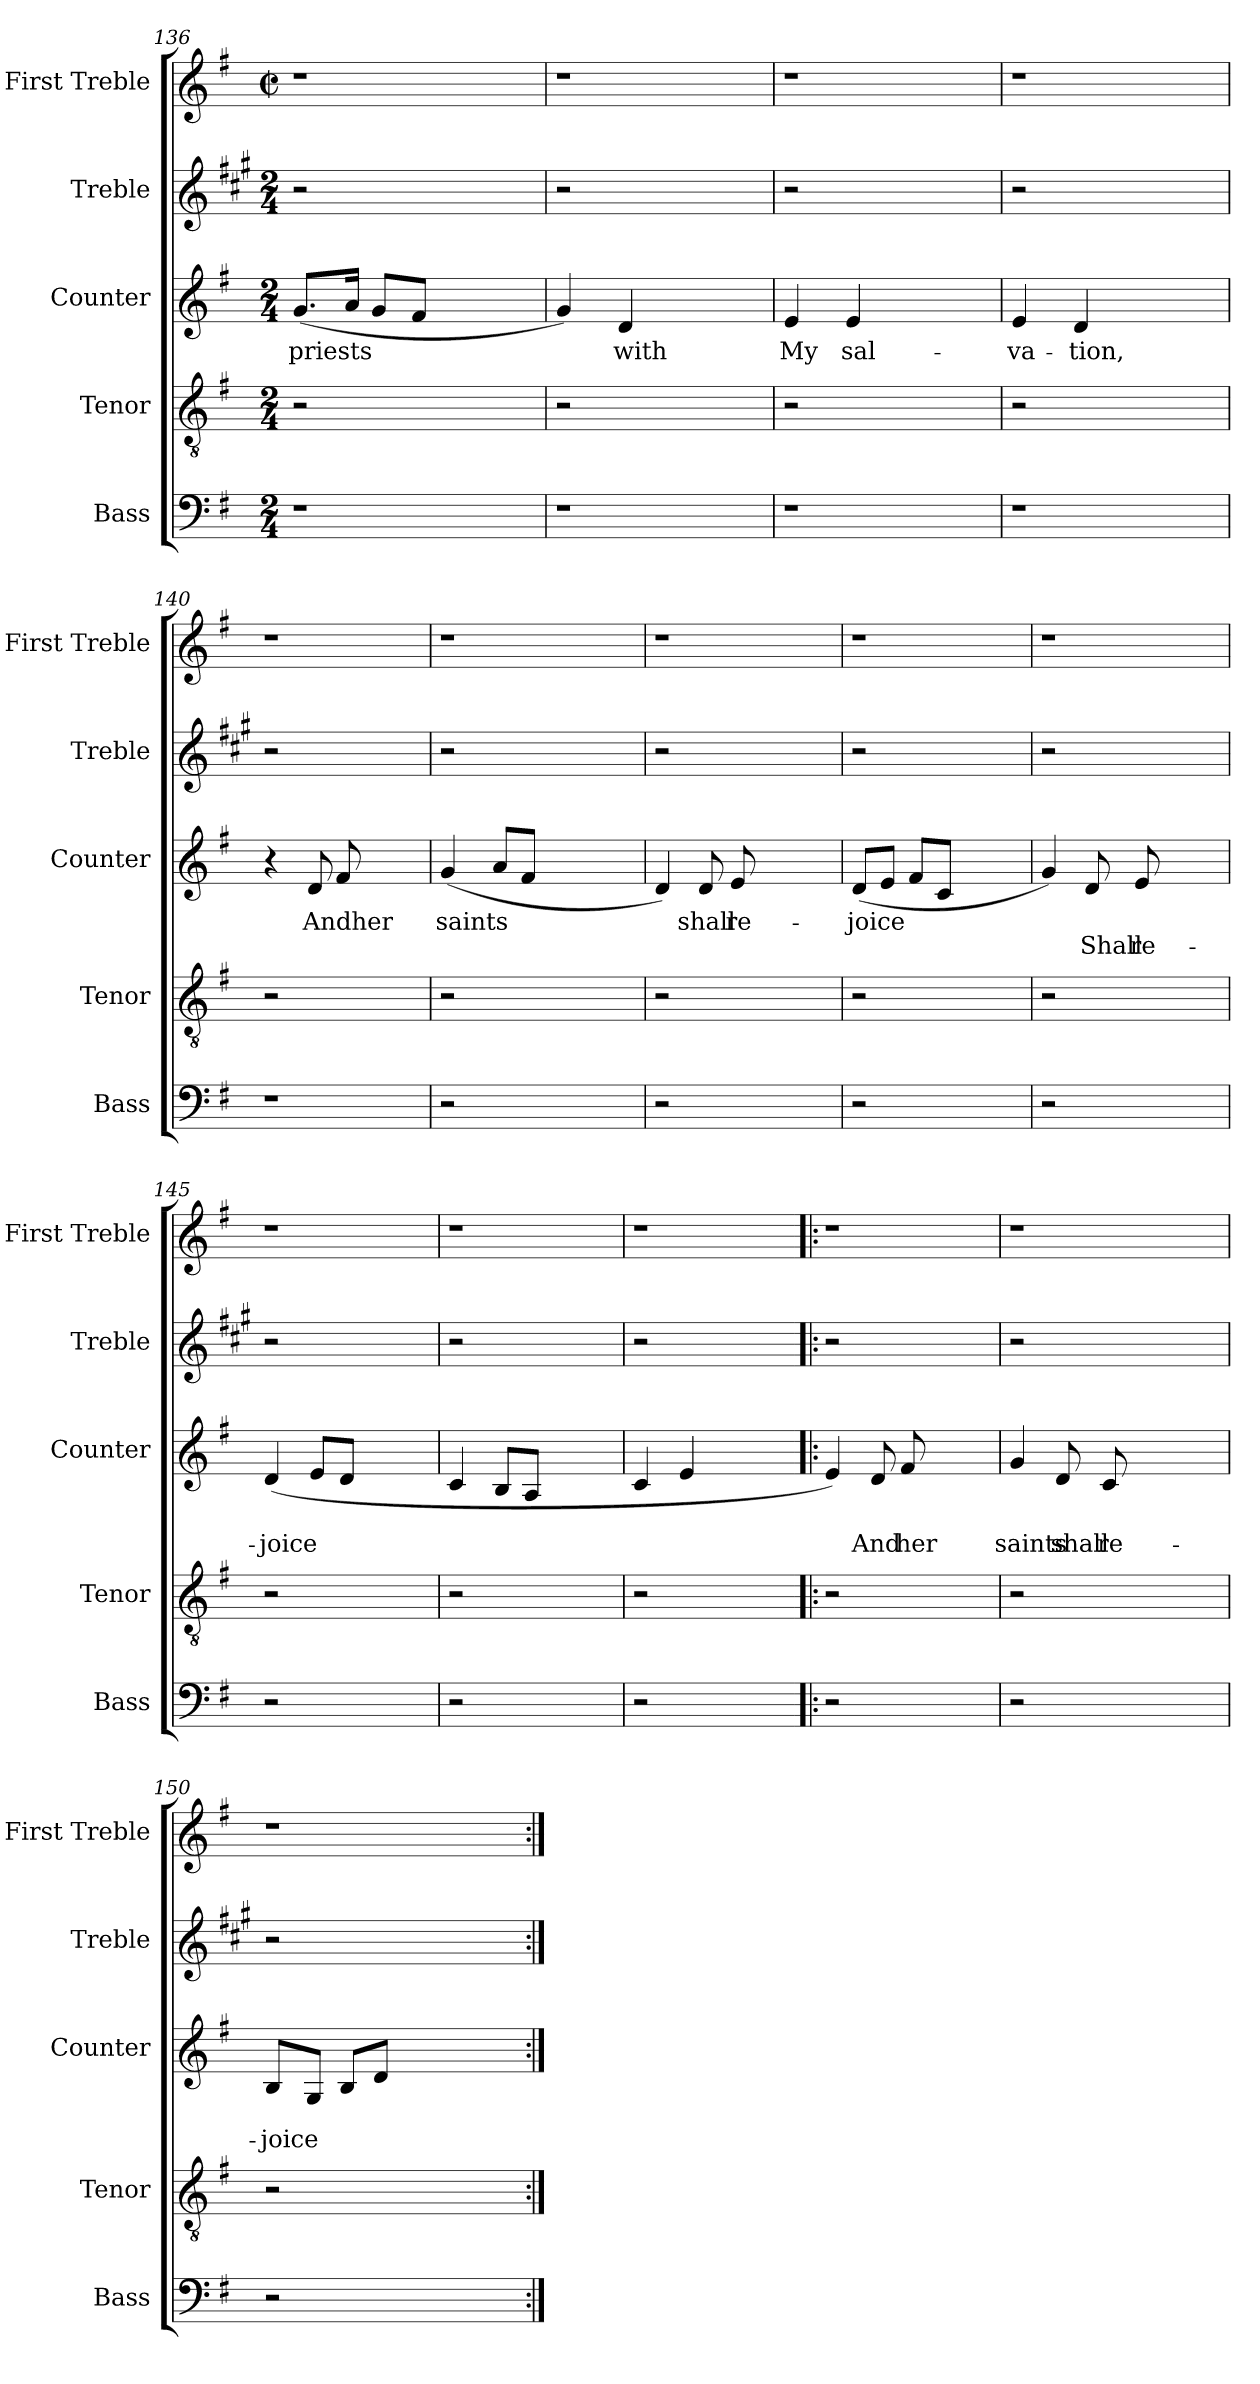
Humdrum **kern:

**kern	**kern	**kern	**text	**text	**kern	**kern
*part5	*part4	*part3	*part3	*part3	*part2	*part1
*staff5	*staff4	*staff3	*staff3	*staff3	*staff2	*staff1
*I"Bass	*I"Tenor	*I"Counter	*	*	*I"Treble	*I"First  Treble
*I'Bass	*I'Tenor	*I'Counter	*	*	*I'Treble	*I'First  Treble
*clefF4	*clefGv2	*clefG2	*	*	*clefG2	*clefG2
*	*	*	*	*	*ITrd1c2	*
*k[f#]	*k[f#]	*k[f#]	*	*	*k[f#]	*k[f#]
*G:	*G:	*G:	*	*	*G:	*G:
*M2/4	*M2/4	*M2/4	*	*	*M2/4	*M2/2
*	*	*	*	*	*	*met(c|)
=136	=136	=136	=136	=136	=136	=136
!LO:N:vis=1	!	!	!LO:LY:b	!	!	!
2r	2r	(<8.g/L	priests	.	2r	1r
.	.	16a/J	.	.	.	.
.	.	8g/L	.	.	.	.
.	.	8f#/J	.	.	.	.
2ryy	2ryy	2ryy	.	.	2ryy	.
=137	=137	=137	=137	=137	=137	=137
!LO:N:vis=1	!	!	!	!	!	!
2r	2r	4g/)	.	.	2r	1r
!	!	!	!LO:LY:b:cj	!	!	!
.	.	4d/	with	.	.	.
2ryy	2ryy	2ryy	.	.	2ryy	.
=138	=138	=138	=138	=138	=138	=138
!LO:N:vis=1	!	!	!LO:LY:b:cj	!	!	!
2r	2r	4e/	My	.	2r	1r
!	!	!	!LO:LY:b:cj	!	!	!
.	.	4e/	sal-	.	.	.
2ryy	2ryy	2ryy	.	.	2ryy	.
=139	=139	=139	=139	=139	=139	=139
!LO:N:vis=1	!	!	!LO:LY:b:cj	!	!	!
2r	2r	4e/	-va-	.	2r	1r
!	!	!	!LO:LY:b:cj	!	!	!
.	.	4d>/	-tion,	.	.	.
2ryy	2ryy	2ryy	.	.	2ryy	.
=140	=140	=140	=140	=140	=140	=140
!LO:N:vis=1	!	!	!	!	!	!
2r	2r	4r	.	.	2r	1r
!	!	!	!LO:LY:b:cj	!	!	!
.	.	8d/	Andher	.	.	.
.	.	8f#/	.	.	.	.
2ryy	2ryy	2ryy	.	.	2ryy	.
!!LO:LB:g=z
=141	=141	=141	=141	=141	=141	=141
!	!	!	!LO:LY:b	!	!	!
*	*	*^	*	*	*	*
2r	2r	(<4g/	8..ryy	saints	.	2r	1r
.	.	.	2ryy	.	.	.	.
.	.	8a/L	.	.	.	.	.
.	.	8f#/J	.	.	.	.	.
2ryy	2ryy	2ryy	.	.	.	2ryy	.
.	.	.	4ryy	.	.	.	.
.	.	.	32ryy	.	.	.	.
=142	=142	=142	=142	=142	=142	=142	=142
2r	2r	4d/)	4...ryy	.	.	2r	1r
!	!	!	!	!LO:LY:b:cj	!	!	!
.	.	8d/	.	shall	.	.	.
!	!	!	!	!LO:LY:b:cj	!	!	!
.	.	8e/	.	re-	.	.	.
.	.	.	2ryy	.	.	.	.
2ryy	2ryy	2ryy	.	.	.	2ryy	.
.	.	.	32ryy	.	.	.	.
=143	=143	=143	=143	=143	=143	=143	=143
!	!	!	!	!LO:LY:b	!	!	!
*	*	*v	*v	*	*	*	*
2r	2r	(<8d/L	-joice	.	2r	1r
.	.	8e/J	.	.	.	.
.	.	8f#/L	.	.	.	.
.	.	8c/J	.	.	.	.
2ryy	2ryy	2ryy	.	.	2ryy	.
=144	=144	=144	=144	=144	=144	=144
2r	2r	4g/)	.	.	2r	1r
!	!	!	!	!LO:LY:b:cj	!	!
.	.	8d/	.	Shall	.	.
!	!	!	!	!LO:LY:b:cj	!	!
.	.	8e>/	.	re-	.	.
2ryy	2ryy	2ryy	.	.	2ryy	.
=145	=145	=145	=145	=145	=145	=145
!	!	!	!	!LO:LY:b	!	!
2r	2r	(<4d/	.	-joice	2r	1r
.	.	8e/L	.	.	.	.
.	.	8d/J	.	.	.	.
2ryy	2ryy	2ryy	.	.	2ryy	.
=146	=146	=146	=146	=146	=146	=146
2r	2r	4c/	.	.	2r	1r
.	.	8B/L	.	.	.	.
.	.	8A/J	.	.	.	.
2ryy	2ryy	2ryy	.	.	2ryy	.
=147	=147	=147	=147	=147	=147	=147
2r	2r	4c/	.	.	2r	1r
.	.	4e/	.	.	.	.
2ryy	2ryy	2ryy	.	.	2ryy	.
=148!|:	=148!|:	=148!|:	=148!|:	=148!|:	=148!|:	=148!|:
2r	2r	4e/)	.	.	2r	1r
!	!	!	!	!LO:LY:b:cj	!	!
.	.	8d/	.	And	.	.
!	!	!	!	!LO:LY:b:cj	!	!
.	.	8f#/	.	her	.	.
2ryy	2ryy	2ryy	.	.	2ryy	.
!!LO:LB:g=z
=149	=149	=149	=149	=149	=149	=149
!	!	!	!	!LO:LY:b:cj	!	!
*	*	*^	*	*	*	*
2r	2r	4g/	4ryy	.	saints	2r	1r
!	!	!	!	!	!LO:LY:b:cj	!	!
.	.	8d/	8ryy	.	shall	.	.
!	!	!	!	!	!LO:LY:b:cj	!	!
.	.	8c/	16ryy	.	re-	.	.
.	.	.	64ryy	.	.	.	.
.	.	.	2ryy	.	.	.	.
2ryy	2ryy	2ryy	.	.	.	2ryy	.
.	.	.	32.ryy	.	.	.	.
=150	=150	=150	=150	=150	=150	=150	=150
!	!	!	!	!	!LO:LY:b	!	!
2r	2r	8B>/L	16..ryy	.	-joice	2r	1r
.	.	.	2ryy	.	.	.	.
.	.	8G/J	.	.	.	.	.
.	.	8B/L	.	.	.	.	.
.	.	8d/J	.	.	.	.	.
2ryy	2ryy	2ryy	.	.	.	2ryy	.
.	.	.	4ryy	.	.	.	.
.	.	.	8ryy	.	.	.	.
.	.	.	64ryy	.	.	.	.
*	*	*v	*v	*	*	*	*
=:|!	=:|!	=:|!	=:|!	=:|!	=:|!	=:|!
*-	*-	*-	*-	*-	*-	*-
